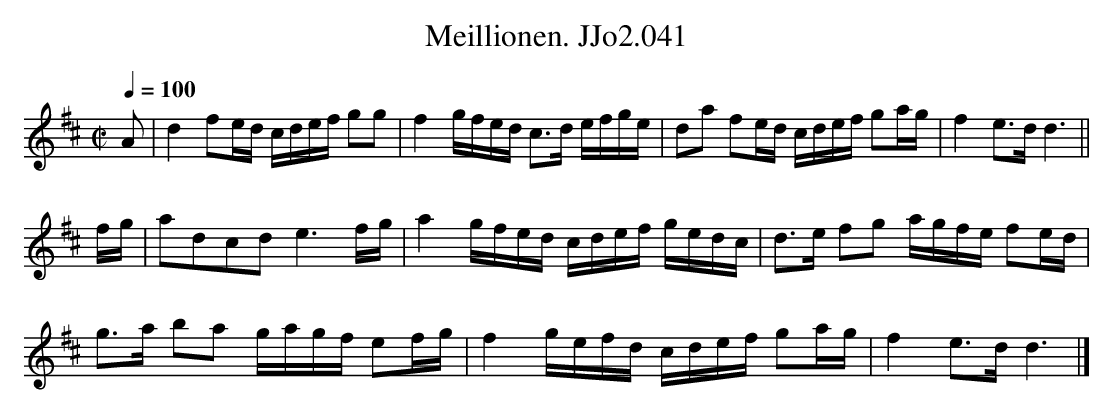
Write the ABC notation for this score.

X:1
T:Meillionen. JJo2.041
M:C|
L:1/8
Q:1/4=100
K:D
A|d2fe/d/ c/d/e/f/ gg|f2g/f/e/d/ c>d e/f/g/e/|da fe/d/ c/d/e/f/ ga/g/|f2e>d d3||
f/g/|adcde3f/g/|a2g/f/e/d/ c/d/e/f/ g/e/d/c/|d>e fg a/g/f/e/ fe/d/|
g>a ba g/a/g/f/ ef/g/|f2g/e/f/d/ c/d/e/f/ ga/g/|f2e>dd3|]
